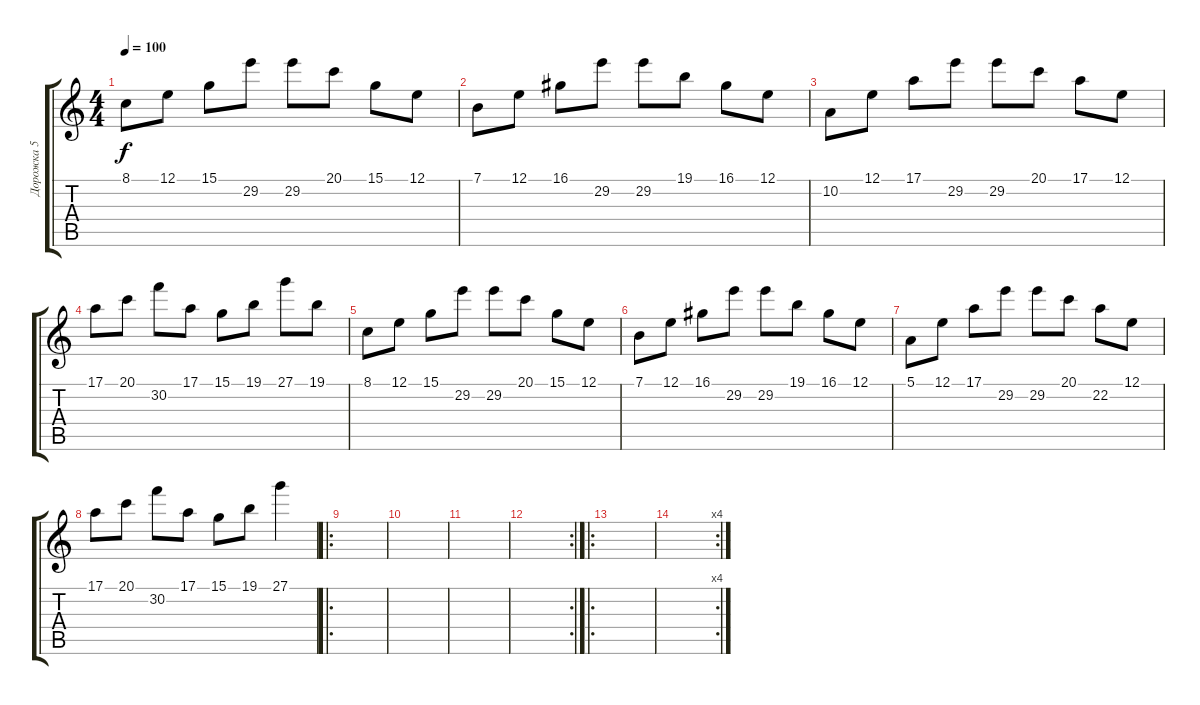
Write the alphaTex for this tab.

\track ("Дорожка 5" "Дорожка 5") {instrument acousticgrandpiano}
\staff {score tabs}
\tuning (E4 B3 G3 D3 A2 E2) {hide}
\ts (4 4)
\tempo 100
\clef g2
\ks c
8.1.8{dy f} 12.1.8 15.1.8 29.2.8 29.2.8 20.1.8 15.1.8 12.1.8 |
7.1.8 12.1.8 16.1.8 29.2.8 29.2.8 19.1.8 16.1.8 12.1.8 |
10.2.8 12.1.8 17.1.8 29.2.8 29.2.8 20.1.8 17.1.8 12.1.8 |
17.1.8 20.1.8 30.2.8 17.1.8 15.1.8 19.1.8 27.1.8 19.1.8 |
8.1.8 12.1.8 15.1.8 29.2.8 29.2.8 20.1.8 15.1.8 12.1.8 |
7.1.8 12.1.8 16.1.8 29.2.8 29.2.8 19.1.8 16.1.8 12.1.8 |
5.1.8 12.1.8 17.1.8 29.2.8 29.2.8 20.1.8 22.2.8 12.1.8 |
17.1.8 20.1.8 30.2.8 17.1.8 15.1.8 19.1.8 27.1.4 |
\ro
|
|
|
\rc 2
|
\ro
|
\rc 4
